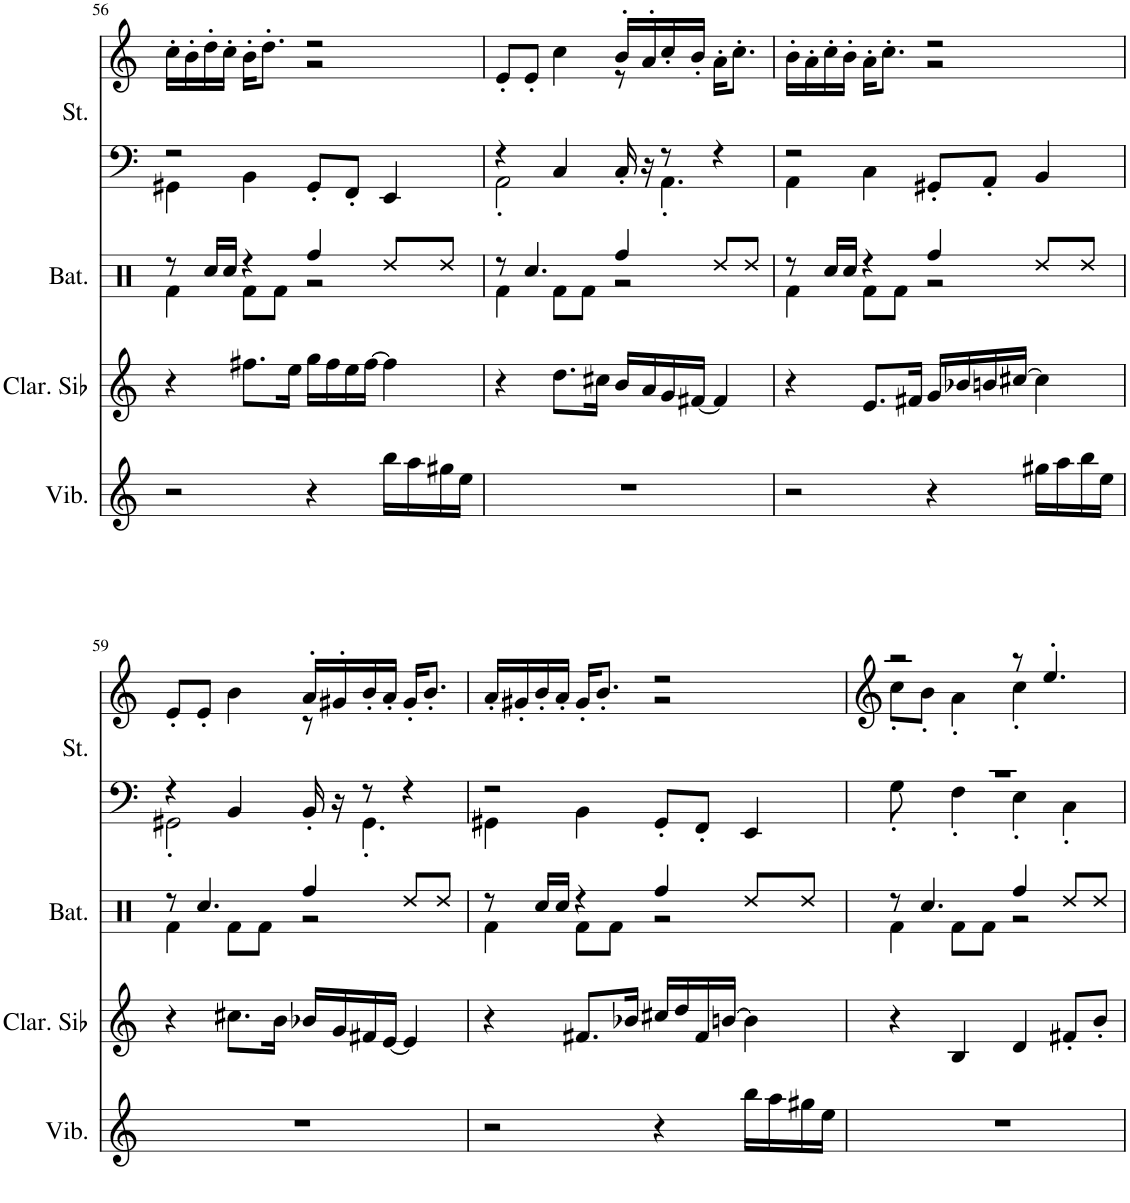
**kern	**kern	**kern	**kern	**kern
*part4	*part3	*part2	*part1	*part1
*staff5	*staff4	*staff3	*staff2	*staff1
*I"Vibraphone	*I"Clarinette en Sib	*I"Batterie	*I"Cordes	*
*I'Vib.	*I'Clar. Sib	*I'Bat.	*	*
!!LO:PB:g=z
*clefG2	*clefG2	*clefX	*clefF4	*clefG2
*	*Trd1c2	*	*	*
*k[]	*k[]	*k[]	*k[]	*k[]
*M2/2	*M2/2	*M2/2	*M2/2	*M2/2
=56	=56	=56	=56	=56
*	*	*^	*^	*^
2r	4r	8r	4Rf\	2r	4GG#X\	16cc'\LL	2ryy
.	.	.	.	.	.	16b'\	.
.	.	16Rcc/LL	.	.	.	16dd'\	.
.	.	16Rcc/JJ	.	.	.	16cc'\JJ	.
.	8.ff#X\L	4r	8Rf\L	.	4BB\	16b'\KL	.
.	.	.	.	.	.	8.dd'\J	.
.	.	.	8Rf\J	.	.	.	.
.	16ee\Jk	.	.	.	.	.	.
4r	16gg\LL	4Rff/	2r	8GG#'/L	2ryy	2r	2r
.	16ff#\	.	.	.	.	.	.
.	16ee\	.	.	8FF'/J	.	.	.
.	[16ff#\JJ	.	.	.	.	.	.
16bb\LL	4ff#\]	8Rdd/L	.	4EE/	.	.	.
16aa\	.	.	.	.	.	.	.
16gg#X\	.	8Rdd/J	.	.	.	.	.
16ee\JJ	.	.	.	.	.	.	.
=57	=57	=57	=57	=57	=57	=57	=57
1r	4r	8r	4Rf\	4r	2AA'\	8e'/L	2ryy
.	.	4.Rcc/	.	.	.	8e'/J	.
.	8.dd\L	.	8Rf\L	4C/	.	4cc\	.
.	.	.	8Rf\J	.	.	.	.
.	16cc#X\Jk	.	.	.	.	.	.
.	16b/LL	4Rff/	2r	16C'/	8ryy	16b'/LL	8r
.	16a/	.	.	16r	.	16a'/	.
.	16g/	.	.	8r	4.AA'\	16cc'/	4.ryy
.	[16f#X/JJ	.	.	.	.	16b'/JJ	.
.	4f#/]	8Rdd/L	.	4r	.	16a'\KL	.
.	.	.	.	.	.	8.cc'\J	.
.	.	8Rdd/J	.	.	.	.	.
=58	=58	=58	=58	=58	=58	=58	=58
2r	4r	8r	4Rf\	2r	4AA\	16b'\LL	2ryy
.	.	.	.	.	.	16a'\	.
.	.	16Rcc/LL	.	.	.	16cc'\	.
.	.	16Rcc/JJ	.	.	.	16b'\JJ	.
.	8.e/L	4r	8Rf\L	.	4C\	16a'\KL	.
.	.	.	.	.	.	8.cc'\J	.
.	.	.	8Rf\J	.	.	.	.
.	16f#X/Jk	.	.	.	.	.	.
4r	16g/LL	4Rff/	2r	8GG#X'/L	2ryy	2r	2r
.	16b-X/	.	.	.	.	.	.
.	16bn/	.	.	8AA'/J	.	.	.
.	[16cc#X/JJ	.	.	.	.	.	.
16gg#X\LL	4cc#\]	8Rdd/L	.	4BB/	.	.	.
16aa\	.	.	.	.	.	.	.
16bb\	.	8Rdd/J	.	.	.	.	.
16ee\JJ	.	.	.	.	.	.	.
!!LO:LB:g=z	!!
=59	=59	=59	=59	=59	=59	=59	=59
1r	4r	8r	4Rf\	4r	2GG#X'\	8e'/L	2ryy
.	.	4.Rcc/	.	.	.	8e'/J	.
.	8.cc#X\L	.	8Rf\L	4BB/	.	4b\	.
.	.	.	8Rf\J	.	.	.	.
.	16b\Jk	.	.	.	.	.	.
.	16b-X/LL	4Rff/	2r	16BB'/	8ryy	16a'/LL	8r
.	16g/	.	.	16r	.	16g#X'/	.
.	16f#X/	.	.	8r	4.GG#'\	16b'/	4.ryy
.	[16e/JJ	.	.	.	.	16a'/JJ	.
.	4e/]	8Rdd/L	.	4r	.	16g#'/KL	.
.	.	.	.	.	.	8.b'/J	.
.	.	8Rdd/J	.	.	.	.	.
=60	=60	=60	=60	=60	=60	=60	=60
2r	4r	8r	4Rf\	2r	4GG#X\	16a'/LL	2ryy
.	.	.	.	.	.	16g#X'/	.
.	.	16Rcc/LL	.	.	.	16b'/	.
.	.	16Rcc/JJ	.	.	.	16a'/JJ	.
.	8.f#X/L	4r	8Rf\L	.	4BB\	16g#'/KL	.
.	.	.	.	.	.	8.b'/J	.
.	.	.	8Rf\J	.	.	.	.
.	16b-X/Jk	.	.	.	.	.	.
4r	16cc#X/LL	4Rff/	2r	8GG#'/L	2ryy	2r	2r
.	16dd/	.	.	.	.	.	.
.	16f#/	.	.	8FF'/J	.	.	.
.	[16bn/JJ	.	.	.	.	.	.
16bb\LL	4b\]	8Rdd/L	.	4EE/	.	.	.
16aa\	.	.	.	.	.	.	.
16gg#X\	.	8Rdd/J	.	.	.	.	.
16ee\JJ	.	.	.	.	.	.	.
=61	=61	=61	=61	=61	=61	=61	=61
1r	4r	8r	4Rf\	1r	8G'\	2r	8cc'\L
.	.	4.Rcc/	.	.	8ryy	.	8b'\J
.	4B/	.	8Rf\L	.	4F'\	.	4a'\
.	.	.	8Rf\J	.	.	.	.
.	4d/	4Rff/	2r	.	4E'\	8r	4cc'\
.	.	.	.	.	.	4.ee'/	.
.	8f#X'/L	8Rdd/L	.	.	4C'\	.	4ryy
.	8b'/J	8Rdd/J	.	.	.	.	.
*	*	*v	*v	*	*	*	*
*	*	*	*v	*v	*	*
*	*	*	*	*v	*v
=	=	=	=	=
*-	*-	*-	*-	*-
